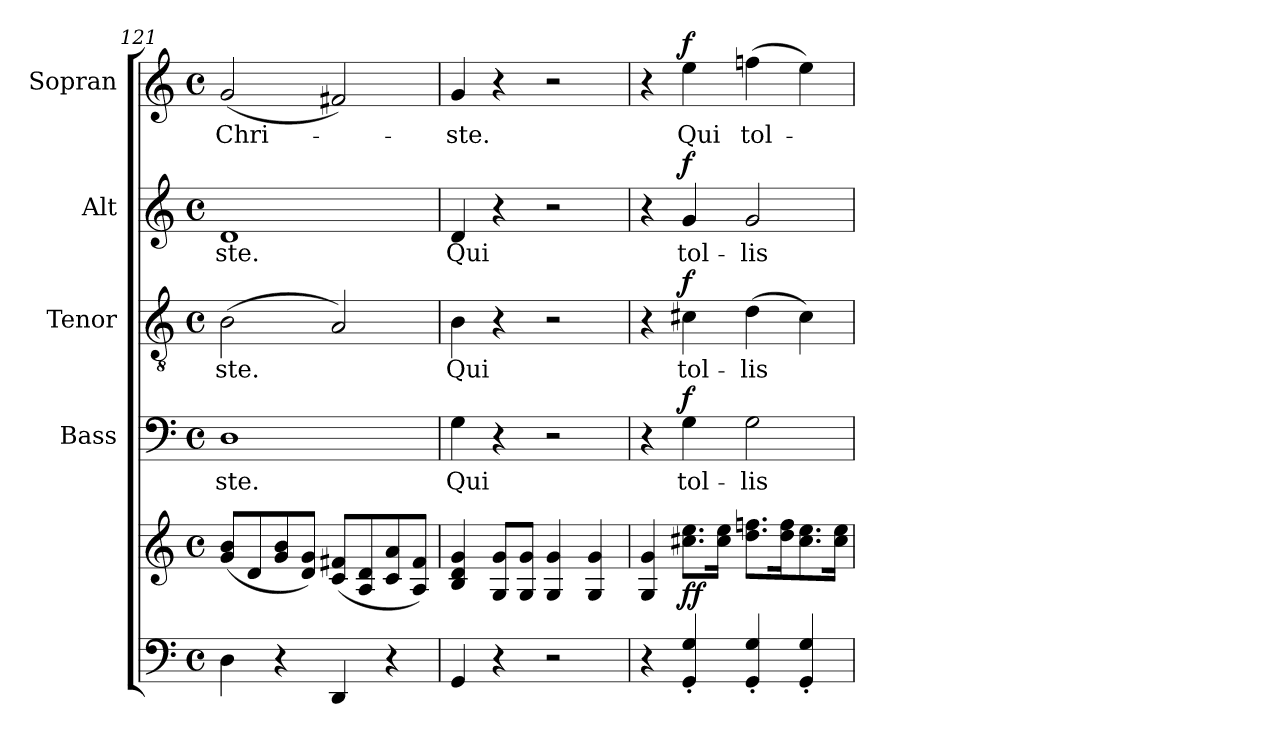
**kern	**kern	**dynam	**kern	**text	**dynam	**kern	**text	**dynam	**kern	**text	**dynam	**kern	**text	**dynam
*part5	*part5	*part5	*part4	*part4	*part4	*part3	*part3	*part3	*part2	*part2	*part2	*part1	*part1	*part1
*staff6	*staff5	*staff5/6	*staff4	*staff4	*staff4	*staff3	*staff3	*staff3	*staff2	*staff2	*staff2	*staff1	*staff1	*staff1
*	*	*	*I"Bass	*	*	*I"Tenor	*	*	*I"Alt	*	*	*I"Sopran	*	*
*	*	*	*I'B.	*	*	*I'T.	*	*	*I'A.	*	*	*I'S.	*	*
*clefF4	*clefG2	*	*clefF4	*	*	*clefGv2	*	*	*clefG2	*	*	*clefG2	*	*
*k[]	*k[]	*	*k[]	*	*	*k[]	*	*	*k[]	*	*	*k[]	*	*
*C:	*C:	*	*C:	*	*	*C:	*	*	*C:	*	*	*C:	*	*
*M4/4	*M4/4	*	*M4/4	*	*	*M4/4	*	*	*M4/4	*	*	*M4/4	*	*
*met(c)	*met(c)	*	*met(c)	*	*	*met(c)	*	*	*met(c)	*	*	*met(c)	*	*
=121	=121	=121	=121	=121	=121	=121	=121	=121	=121	=121	=121	=121	=121	=121
!	!	!	!	!LO:LY:b	!	!	!LO:LY:b	!	!	!LO:LY:b	!	!	!LO:LY:b	!
4D\	(<8g/ 8b/L	.	1D	-ste.	.	(>2B\	-ste.	.	1d	-ste.	.	(<2g/	Chri-	.
.	8d/	.	.	.	.	.	.	.	.	.	.	.	.	.
4r	8g/ 8b/	.	.	.	.	.	.	.	.	.	.	.	.	.
.	8d/ 8g/J)	.	.	.	.	.	.	.	.	.	.	.	.	.
4DD/	(<8c/ 8f#X/L	.	.	.	.	2A/)	.	.	.	.	.	2f#X/)	.	.
.	8A/ 8d/	.	.	.	.	.	.	.	.	.	.	.	.	.
4r	8c/ 8a/	.	.	.	.	.	.	.	.	.	.	.	.	.
.	8A/ 8f#/J)	.	.	.	.	.	.	.	.	.	.	.	.	.
=122	=122	=122	=122	=122	=122	=122	=122	=122	=122	=122	=122	=122	=122	=122
!	!	!	!	!LO:LY:b	!	!	!LO:LY:b	!	!	!LO:LY:b	!	!	!LO:LY:b	!
4GG/	4B/ 4d/ 4g/	.	4G\	Qui	.	4B\	Qui	.	4d/	Qui	.	4g/	-ste.	.
4r	8G/ 8g/L	.	4r	.	.	4r	.	.	4r	.	.	4r	.	.
.	8G/ 8g/J	.	.	.	.	.	.	.	.	.	.	.	.	.
2r	4G/ 4g/	.	2r	.	.	2r	.	.	2r	.	.	2r	.	.
.	4G/ 4g/	.	.	.	.	.	.	.	.	.	.	.	.	.
=123	=123	=123	=123	=123	=123	=123	=123	=123	=123	=123	=123	=123	=123	=123
4r	4G/ 4g/	.	4r	.	.	4r	.	.	4r	.	.	4r	.	.
!	!	!LO:DY:a=2	!	!LO:LY:b	!LO:DY:a	!	!LO:LY:b	!LO:DY:a	!	!LO:LY:b	!LO:DY:a	!	!LO:LY:b	!LO:DY:a
4GG/'< 4G/'<	8.cc#X\ 8.ee\L	ff	4G\	tol-	f	4c#X\	tol-	f	4g/	tol-	f	4ee\	Qui	f
.	16cc#\ 16ee\Jk	.	.	.	.	.	.	.	.	.	.	.	.	.
!	!	!	!	!LO:LY:b	!	!	!LO:LY:b	!	!	!LO:LY:b	!	!	!LO:LY:b	!
4GG/'< 4G/'<	8.dd\ 8.ffn\L	.	2G\	-lis	.	(>4d\	-lis	.	2g/	-lis	.	(>4ffn\	tol-	.
.	16dd\ 16ff\k	.	.	.	.	.	.	.	.	.	.	.	.	.
4GG/'< 4G/'<	8.cc#\ 8.ee\	.	.	.	.	4c#\)	.	.	.	.	.	4ee\)	.	.
.	16cc#\ 16ee\Jk	.	.	.	.	.	.	.	.	.	.	.	.	.
=	=	=	=	=	=	=	=	=	=	=	=	=	=	=
*-	*-	*-	*-	*-	*-	*-	*-	*-	*-	*-	*-	*-	*-	*-
